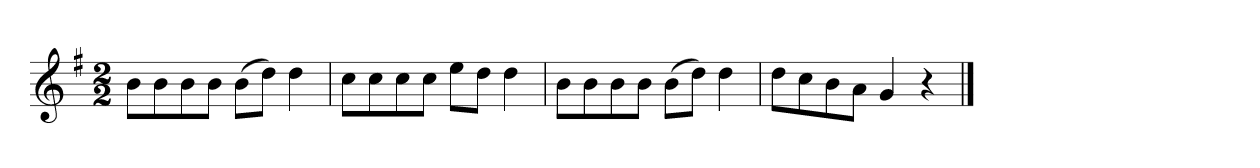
**kern
*part1
*staff1
*k[f#]
*M2/2
*MM120
=1
8bL
8b
8b
8bJ
(8bL
8ddJ)
4dd
=2
8ccL
8cc
8cc
8ccJ
8eeL
8ddJ
4dd
=3
8bL
8b
8b
8bJ
(8bL
8ddJ)
4dd
=4
8ddL
8cc
8b
8aJ
4g
4r
==
*-
